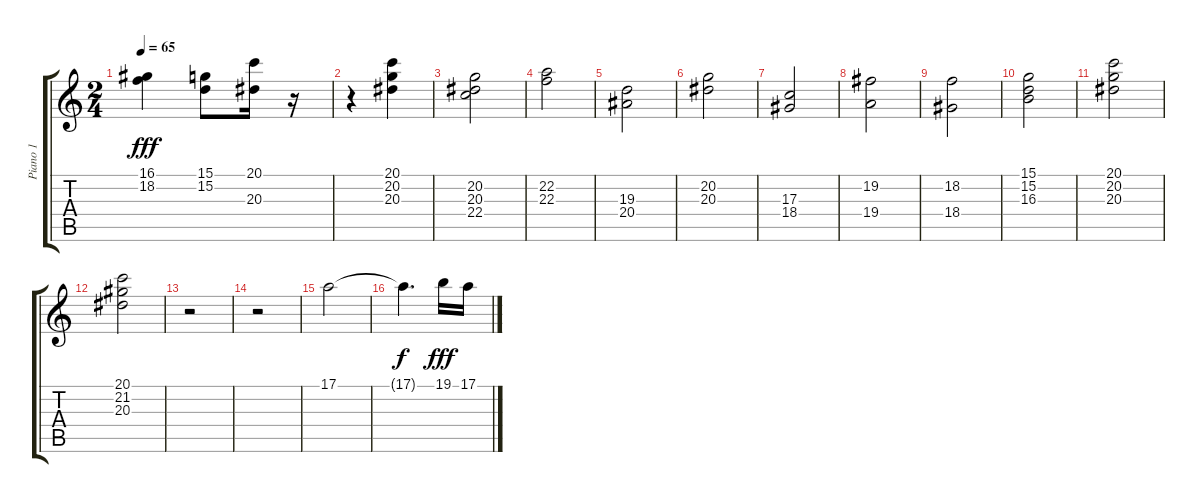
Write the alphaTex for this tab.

\track ("Piano 1" "Piano 1") {instrument drawbarorgan}
\staff {score tabs}
\tuning (E4 B3 G3 D3 A2 E2) {hide}
\ts (2 4)
\tempo 65
\clef g2
\ks c
(16.1 18.2).4{dy fff} (15.1 15.2).8 (20.1 20.3).16 r.16 |
r.4 (20.1 20.2 20.3).4 |
(20.2 20.3 22.4).2 |
(22.2 22.3).2 |
(19.3 20.4).2 |
(20.2 20.3).2 |
(17.3 18.4).2 |
(19.2 19.4).2 |
(18.2 18.4).2 |
(15.1 15.2 16.3).2 |
(20.1 20.2 20.3).2 |
(20.1 21.2 20.3).2 |
r.2 |
r.2 |
17.1.2 |
17.1{t}.4{d dy f} 19.1.16{dy fff} 17.1.16
